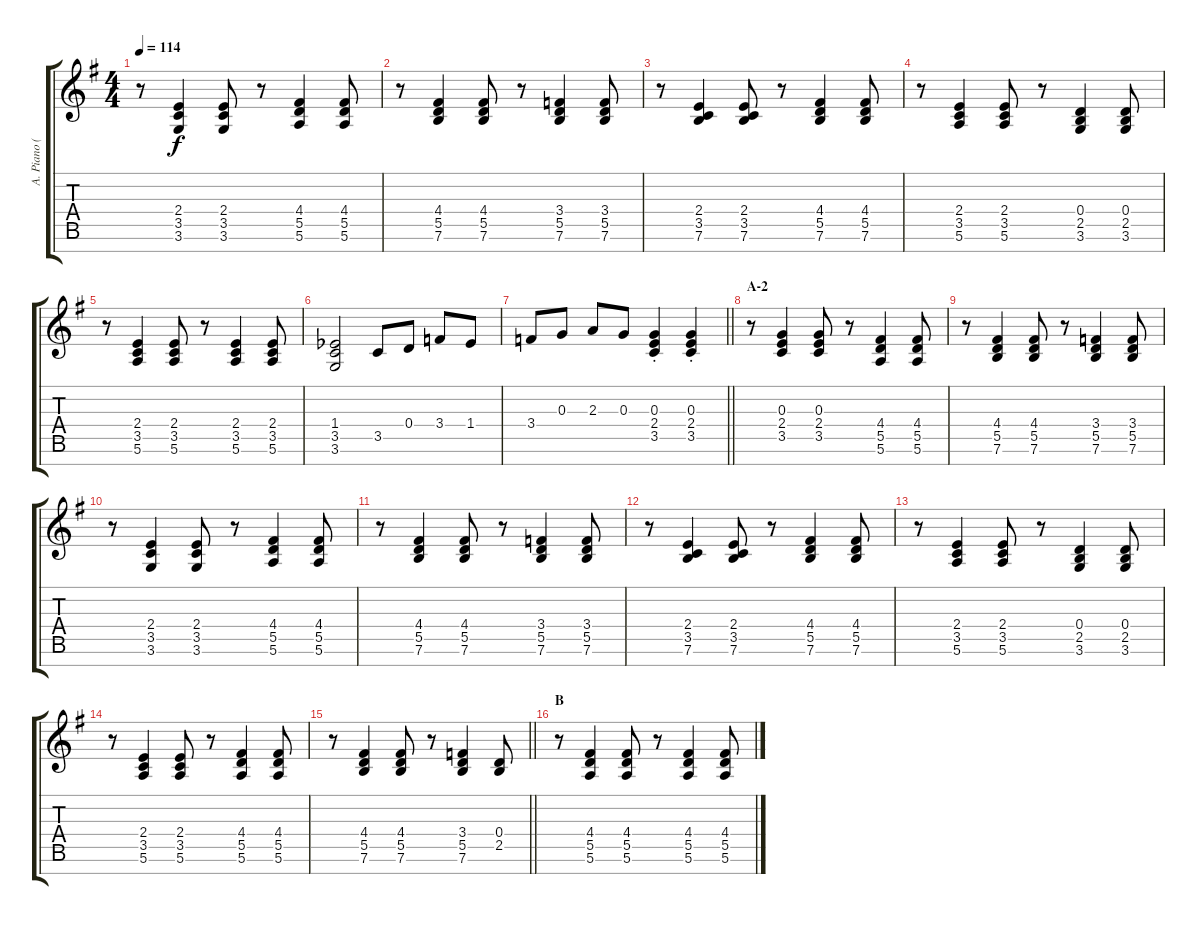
\track ("A. Piano (Right Hand)" "A. Piano (") {instrument acousticgrandpiano}
\staff {score tabs}
\tuning (E5 B4 G4 D4 A3 E3 B2) {hide}
\ts (4 4)
\tempo 114
\clef g2
\ks g
r.8{dy f} (2.4 3.5 3.6).4 (2.4 3.5 3.6).8 r.8 (4.4 5.5 5.6).4 (4.4 5.5 5.6).8 |
r.8 (4.4 5.5 7.6).4 (4.4 5.5 7.6).8 r.8 (3.4 5.5 7.6).4 (3.4 5.5 7.6).8 |
r.8 (2.4 3.5 7.6).4 (2.4 3.5 7.6).8 r.8 (4.4 5.5 7.6).4 (4.4 5.5 7.6).8 |
r.8 (2.4 3.5 5.6).4 (2.4 3.5 5.6).8 r.8 (0.4 2.5 3.6).4 (0.4 2.5 3.6).8 |
r.8 (2.4 3.5 5.6).4 (2.4 3.5 5.6).8 r.8 (2.4 3.5 5.6).4 (2.4 3.5 5.6).8 |
(1.4{acc b} 3.5 3.6).2 3.5.8 0.4.8 3.4.8 1.4{acc b}.8 |
\barLineRight lightlight
3.4.8 0.3.8 2.3.8 0.3.8 (0.3{st} 2.4{st} 3.5{st}).4 (0.3{st} 2.4{st} 3.5{st}).4 |
\section ("" "A-2")
r.8 (0.3 2.4 3.5).4 (0.3 2.4 3.5).8 r.8 (4.4 5.5 5.6).4 (4.4 5.5 5.6).8 |
r.8 (4.4 5.5 7.6).4 (4.4 5.5 7.6).8 r.8 (3.4 5.5 7.6).4 (3.4 5.5 7.6).8 |
r.8 (2.4 3.5 3.6).4 (2.4 3.5 3.6).8 r.8 (4.4 5.5 5.6).4 (4.4 5.5 5.6).8 |
r.8 (4.4 5.5 7.6).4 (4.4 5.5 7.6).8 r.8 (3.4 5.5 7.6).4 (3.4 5.5 7.6).8 |
r.8 (2.4 3.5 7.6).4 (2.4 3.5 7.6).8 r.8 (4.4 5.5 7.6).4 (4.4 5.5 7.6).8 |
r.8 (2.4 3.5 5.6).4 (2.4 3.5 5.6).8 r.8 (0.4 2.5 3.6).4 (0.4 2.5 3.6).8 |
r.8 (2.4 3.5 5.6).4 (2.4 3.5 5.6).8 r.8 (4.4 5.5 5.6).4 (4.4 5.5 5.6).8 |
\barLineRight lightlight
r.8 (4.4 5.5 7.6).4 (4.4 5.5 7.6).8 r.8 (3.4 5.5 7.6).4 (0.4 2.5).8 |
\section ("" "B")
r.8 (4.4 5.5 5.6).4 (4.4 5.5 5.6).8 r.8 (4.4 5.5 5.6).4 (4.4 5.5 5.6).8
